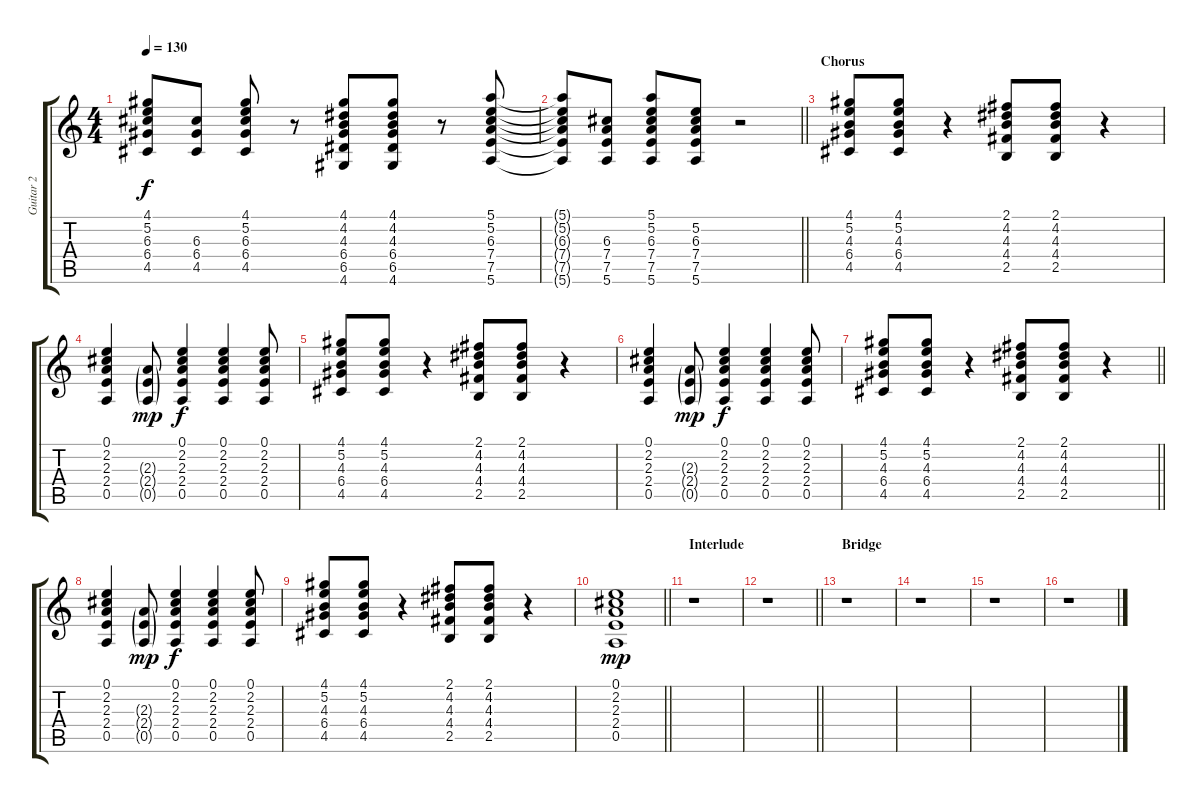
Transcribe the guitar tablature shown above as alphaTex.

\track ("Guitar 2" "Guitar 2") {instrument acousticguitarsteel}
\staff {score tabs}
\tuning (E4 B3 G3 D3 A2 E2) {hide}
\ts (4 4)
\tempo 130
\clef g2
\ks c
(4.1 5.2 6.3 6.4 4.5).8{dy f} (6.3 6.4 4.5).8 (4.1 5.2 6.3 6.4 4.5).8 r.8 (4.1 4.2 4.3 6.4 6.5 4.6).8 (4.1 4.2 4.3 6.4 6.5 4.6).8 r.8 (5.1 5.2 6.3 7.4 7.5 5.6).8 |
\barLineRight lightlight
(5.1{t} 5.2{t} 6.3{t} 7.4{t} 7.5{t} 5.6{t}).8 (6.3 7.4 7.5 5.6).8 (5.1 5.2 6.3 7.4 7.5 5.6).8 (5.2 6.3 7.4 7.5 5.6).8 r.2 |
\section ("" "Chorus")
(4.1 5.2 4.3 6.4 4.5).8 (4.1 5.2 4.3 6.4 4.5).8 r.4 (2.1 4.2 4.3 4.4 2.5).8 (2.1 4.2 4.3 4.4 2.5).8 r.4 |
(0.1 2.2 2.3 2.4 0.5).4 (2.3{g} 2.4{g} 0.5{g}).8{dy mp} (0.1 2.2 2.3 2.4 0.5).4{dy f} (0.1 2.2 2.3 2.4 0.5).4 (0.1 2.2 2.3 2.4 0.5).8 |
(4.1 5.2 4.3 6.4 4.5).8 (4.1 5.2 4.3 6.4 4.5).8 r.4 (2.1 4.2 4.3 4.4 2.5).8 (2.1 4.2 4.3 4.4 2.5).8 r.4 |
(0.1 2.2 2.3 2.4 0.5).4 (2.3{g} 2.4{g} 0.5{g}).8{dy mp} (0.1 2.2 2.3 2.4 0.5).4{dy f} (0.1 2.2 2.3 2.4 0.5).4 (0.1 2.2 2.3 2.4 0.5).8 |
\barLineRight lightlight
(4.1 5.2 4.3 6.4 4.5).8 (4.1 5.2 4.3 6.4 4.5).8 r.4 (2.1 4.2 4.3 4.4 2.5).8 (2.1 4.2 4.3 4.4 2.5).8 r.4 |
(0.1 2.2 2.3 2.4 0.5).4 (2.3{g} 2.4{g} 0.5{g}).8{dy mp} (0.1 2.2 2.3 2.4 0.5).4{dy f} (0.1 2.2 2.3 2.4 0.5).4 (0.1 2.2 2.3 2.4 0.5).8 |
(4.1 5.2 4.3 6.4 4.5).8 (4.1 5.2 4.3 6.4 4.5).8 r.4 (2.1 4.2 4.3 4.4 2.5).8 (2.1 4.2 4.3 4.4 2.5).8 r.4 |
\barLineRight lightlight
(0.1 2.2 2.3 2.4 0.5).1{dy mp} |
\section ("" "Interlude")
r.1 |
\barLineRight lightlight
r.1 |
\section ("" "Bridge")
r.1 |
r.1 |
r.1 |
r.1
